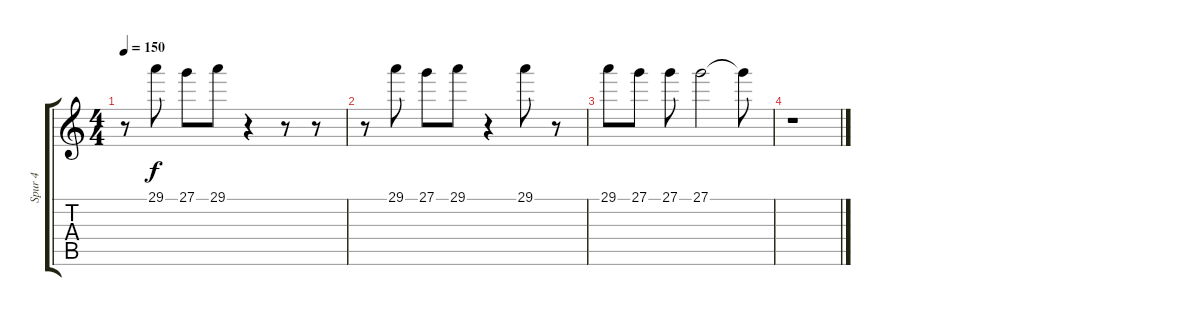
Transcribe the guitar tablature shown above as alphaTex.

\track ("Spur 4" "Spur 4") {instrument flute}
\staff {score tabs}
\tuning (E4 B3 G3 D3 A2 E2) {hide}
\ts (4 4)
\tempo 150
\clef g2
\ks c
r.8{dy f} 29.1.8 27.1.8 29.1.8 r.4 r.8 r.8 |
r.8 29.1.8 27.1.8 29.1.8 r.4 29.1.8 r.8 |
29.1.8 27.1.8 27.1.8 27.1.2 27.1{t}.8 |
r.1
